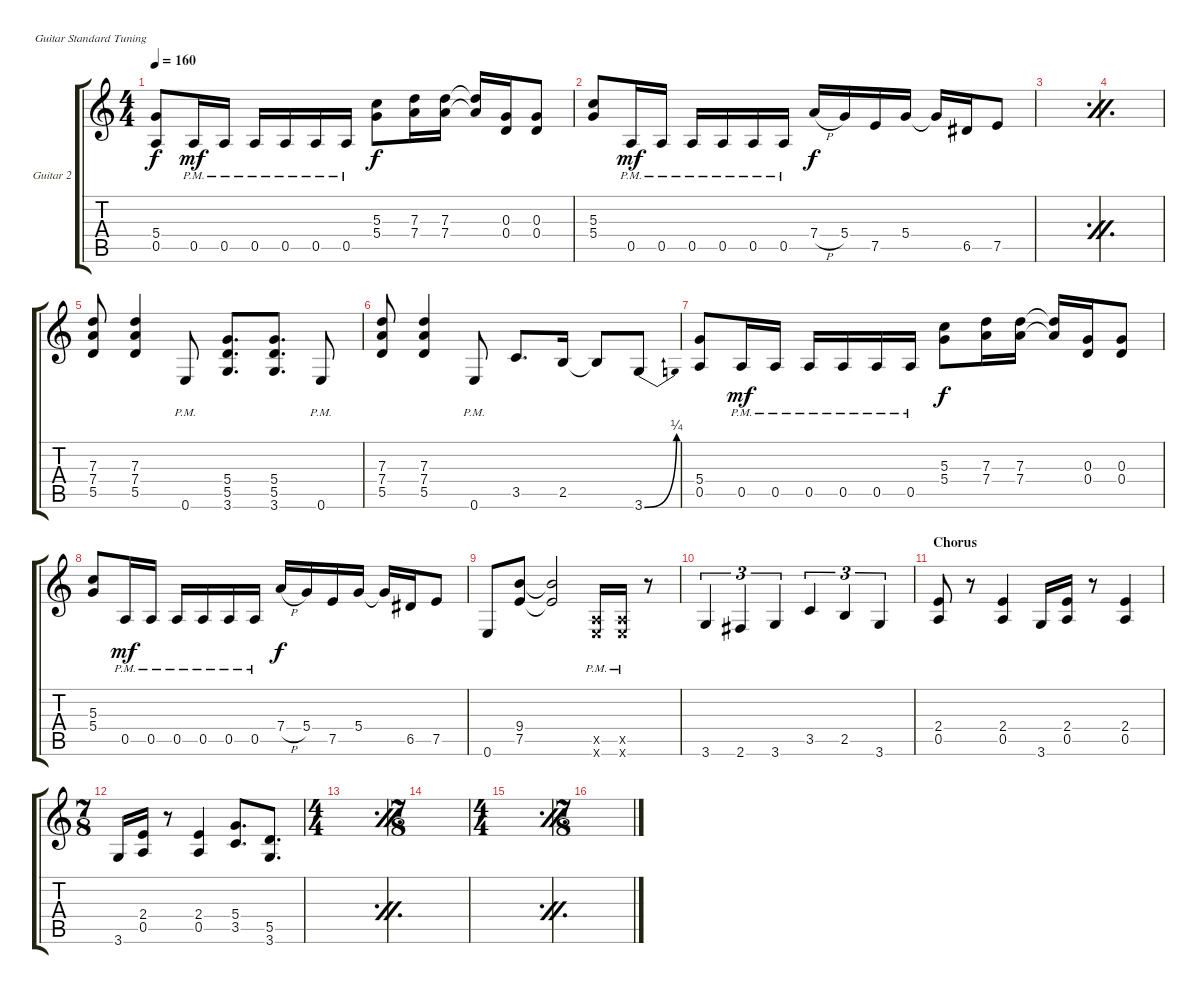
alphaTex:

\bracketExtendMode groupsimilarinstruments
\firstSystemTrackNameOrientation horizontal
\otherSystemsTrackNameOrientation horizontal
\track ("Gtr. Rhythm 2" "Guitar 2") {instrument overdrivenguitar}
\staff {score tabs}
\tuning (E4 B3 G3 D3 A2 E2)
\ts (4 4)
\tempo 160
\clef g2
\ks c
(5.4 0.5).8{dy f} 0.5{pm}.16{dy mf} 0.5{pm}.16 0.5{pm}.16 0.5{pm}.16 0.5{pm}.16 0.5{pm}.16 (5.3 5.4).8{dy f} (7.3 7.4).16 (7.3 7.4).16 (7.3{t} 7.4{t}).16 (0.3 0.4).16 (0.3 0.4).8 |
(5.3 5.4).8 0.5{pm}.16{dy mf} 0.5{pm}.16 0.5{pm}.16 0.5{pm}.16 0.5{pm}.16 0.5{pm}.16 7.4{h}.16{dy f} 5.4.16 7.5.16 5.4.16 5.4{t}.16 6.5.16 7.5.8 |
\simile firstofdouble
|
\simile secondofdouble
|
\simile none
(7.3 7.4 5.5).8 (7.3 7.4 5.5).4 0.6{pm}.8 (5.4 5.5 3.6).8{d} (5.4 5.5 3.6).8{d} 0.6{pm}.8 |
(7.3 7.4 5.5).8 (7.3 7.4 5.5).4 0.6{pm}.8 3.5.8{d} 2.5.16 2.5{t}.8 3.6{be (bend 0 0 53.4 1)}.8 |
(5.4 0.5).8 0.5{pm}.16{dy mf} 0.5{pm}.16 0.5{pm}.16 0.5{pm}.16 0.5{pm}.16 0.5{pm}.16 (5.3 5.4).8{dy f} (7.3 7.4).16 (7.3 7.4).16 (7.3{t} 7.4{t}).16 (0.3 0.4).16 (0.3 0.4).8 |
(5.3 5.4).8 0.5{pm}.16{dy mf} 0.5{pm}.16 0.5{pm}.16 0.5{pm}.16 0.5{pm}.16 0.5{pm}.16 7.4{h}.16{dy f} 5.4.16 7.5.16 5.4.16 5.4{t}.16 6.5.16 7.5.8 |
0.6.8 (9.4 7.5).8 (9.4{t} 7.5{t}).2 (0.6{pm x} 0.5{pm x}).16 (0.6{pm x} 0.5{pm x}).16 r.8 |
3.6.4{tu (3 2)} 2.6.4{tu (3 2)} 3.6.4{tu (3 2)} 3.5.4{tu (3 2)} 2.5.4{tu (3 2)} 3.6.4{tu (3 2)} |
\section ("" "Chorus")
(2.4 0.5).8 r.8 (2.4 0.5).4 3.6.16 (2.4 0.5).16 r.8 (2.4 0.5).4 |
\ts (7 8)
3.6.16 (2.4 0.5).16 r.8 (2.4 0.5).4 (5.4 3.5).8{d} (5.5 3.6).8{d} |
\ts (4 4)
\simile firstofdouble
|
\ts (7 8)
\simile secondofdouble
|
\ts (4 4)
\simile firstofdouble
|
\ts (7 8)
\simile secondofdouble
